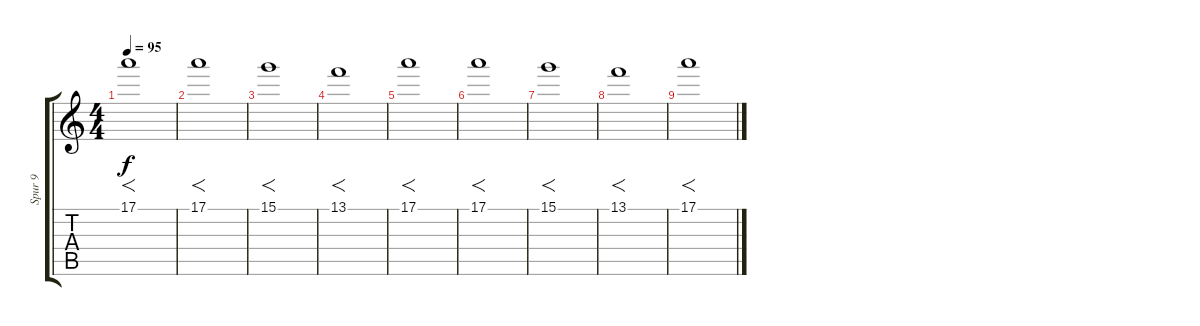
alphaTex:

\track ("Spur 9" "Spur 9") {instrument distortionguitar}
\staff {score tabs}
\tuning (E4 B3 G3 D3 A2 E2) {hide}
\ts (4 4)
\tempo 95
\clef g2
\ks c
17.1.1{f dy f} |
17.1.1{f} |
15.1.1{f} |
13.1.1{f} |
17.1.1{f} |
17.1.1{f} |
15.1.1{f} |
13.1.1{f} |
17.1.1{f}
